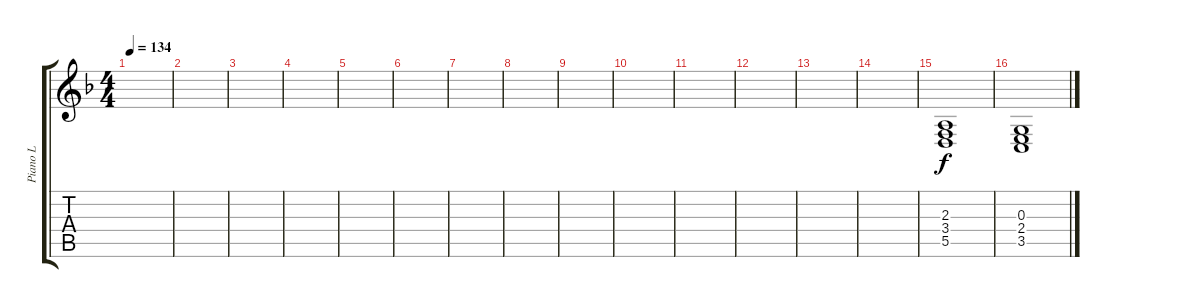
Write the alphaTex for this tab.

\track ("Piano L" "Piano L") {instrument brightacousticpiano}
\staff {score tabs}
\tuning (E4 B3 G3 D3 A2 E2) {hide}
\ts (4 4)
\tempo 134
\clef g2
\ks f
|
|
|
|
|
|
|
|
|
|
|
|
|
|
(2.3 3.4 5.5).1 |
(0.3 2.4 3.5).1
